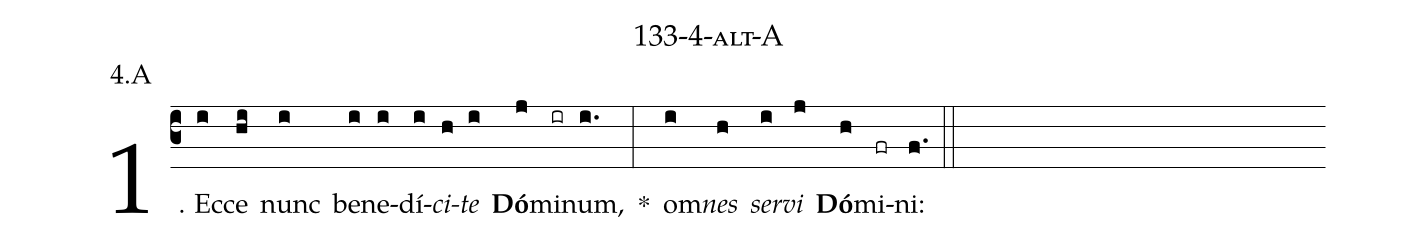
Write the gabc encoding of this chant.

name: 133-4-alt-A;
annotation: 4.A;
%%
(c3)1. Ec(i)ce(hi) nunc(i) be(i)ne(i)dí(i)<i>ci</i>(h)<i>te</i>(i) <b>Dó</b>(j)mi(ir)num,(i.) *(:) om(i)<i>nes</i>(h) <i>ser</i>(i)<i>vi</i>(j) <b>Dó</b>(h)mi(fr)ni:(f.) (::)
